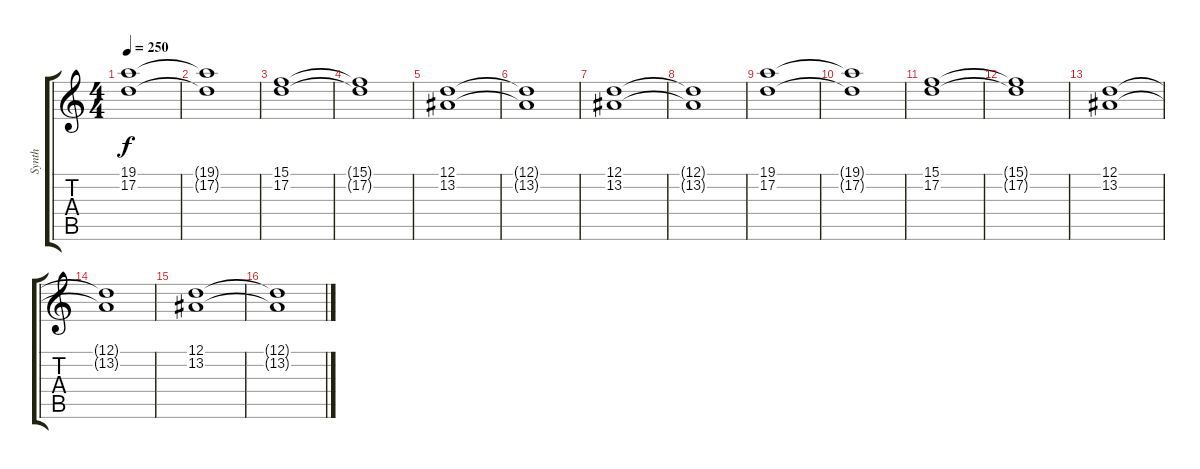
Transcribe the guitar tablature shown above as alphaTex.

\track ("Synth" "Synth") {instrument stringensemble1}
\staff {score tabs}
\tuning (D4 A3 F3 C3 G2 D2) {hide}
\ts (4 4)
\tempo 250
\clef g2
\ks c
(19.1 17.2).1{dy f} |
(19.1{t} 17.2{t}).1 |
(15.1 17.2).1 |
(15.1{t} 17.2{t}).1 |
(12.1 13.2).1 |
(12.1{t} 13.2{t}).1 |
(12.1 13.2).1 |
(12.1{t} 13.2{t}).1 |
(19.1 17.2).1 |
(19.1{t} 17.2{t}).1 |
(15.1 17.2).1 |
(15.1{t} 17.2{t}).1 |
(12.1 13.2).1 |
(12.1{t} 13.2{t}).1 |
(12.1 13.2).1 |
(12.1{t} 13.2{t}).1
